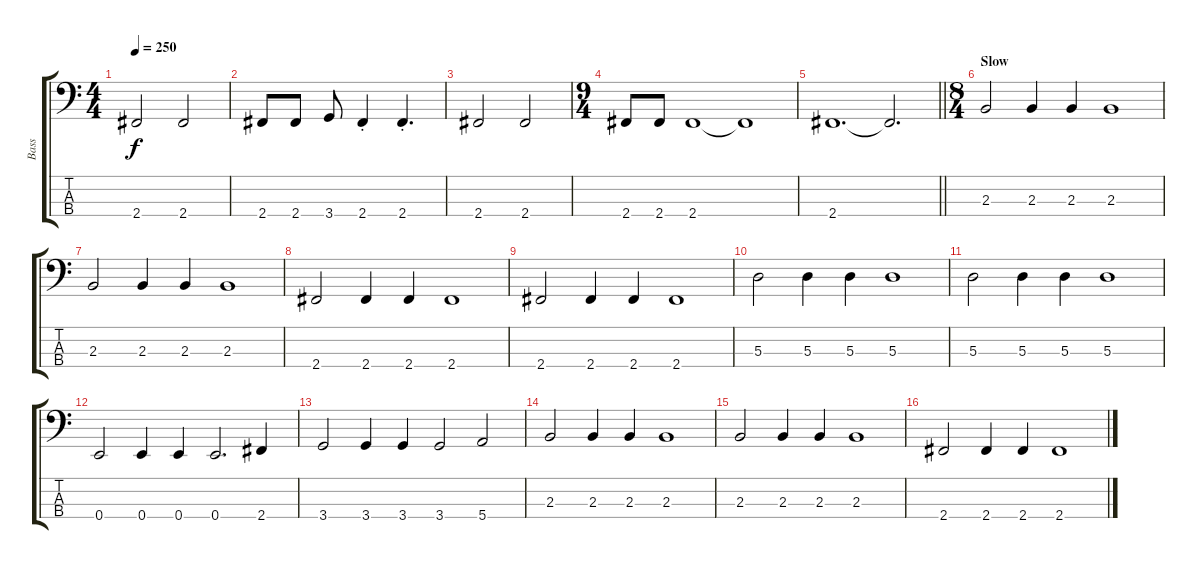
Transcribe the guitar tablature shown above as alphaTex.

\track ("Bass" "Bass") {instrument electricbassfinger}
\staff {score tabs}
\tuning (G2 D2 A1 E1) {hide}
\ts (4 4)
\tempo 250
\clef f4
\ks c
2.4.2{dy f} 2.4.2 |
2.4.8 2.4.8 3.4.8 2.4{st}.4 2.4{st}.4{d} |
2.4.2 2.4.2 |
\ts (9 4)
2.4.8 2.4.8 2.4.1 2.4{t}.1 |
\barLineRight lightlight
2.4.1{d} 2.4{t}.2{d} |
\ts (8 4)
\section ("" "Slow")
2.3.2 2.3.4 2.3.4 2.3.1 |
2.3.2 2.3.4 2.3.4 2.3.1 |
2.4.2 2.4.4 2.4.4 2.4.1 |
2.4.2 2.4.4 2.4.4 2.4.1 |
5.3.2 5.3.4 5.3.4 5.3.1 |
5.3.2 5.3.4 5.3.4 5.3.1 |
0.4.2 0.4.4 0.4.4 0.4.2{d} 2.4.4 |
3.4.2 3.4.4 3.4.4 3.4.2 5.4.2 |
2.3.2 2.3.4 2.3.4 2.3.1 |
2.3.2 2.3.4 2.3.4 2.3.1 |
2.4.2 2.4.4 2.4.4 2.4.1
